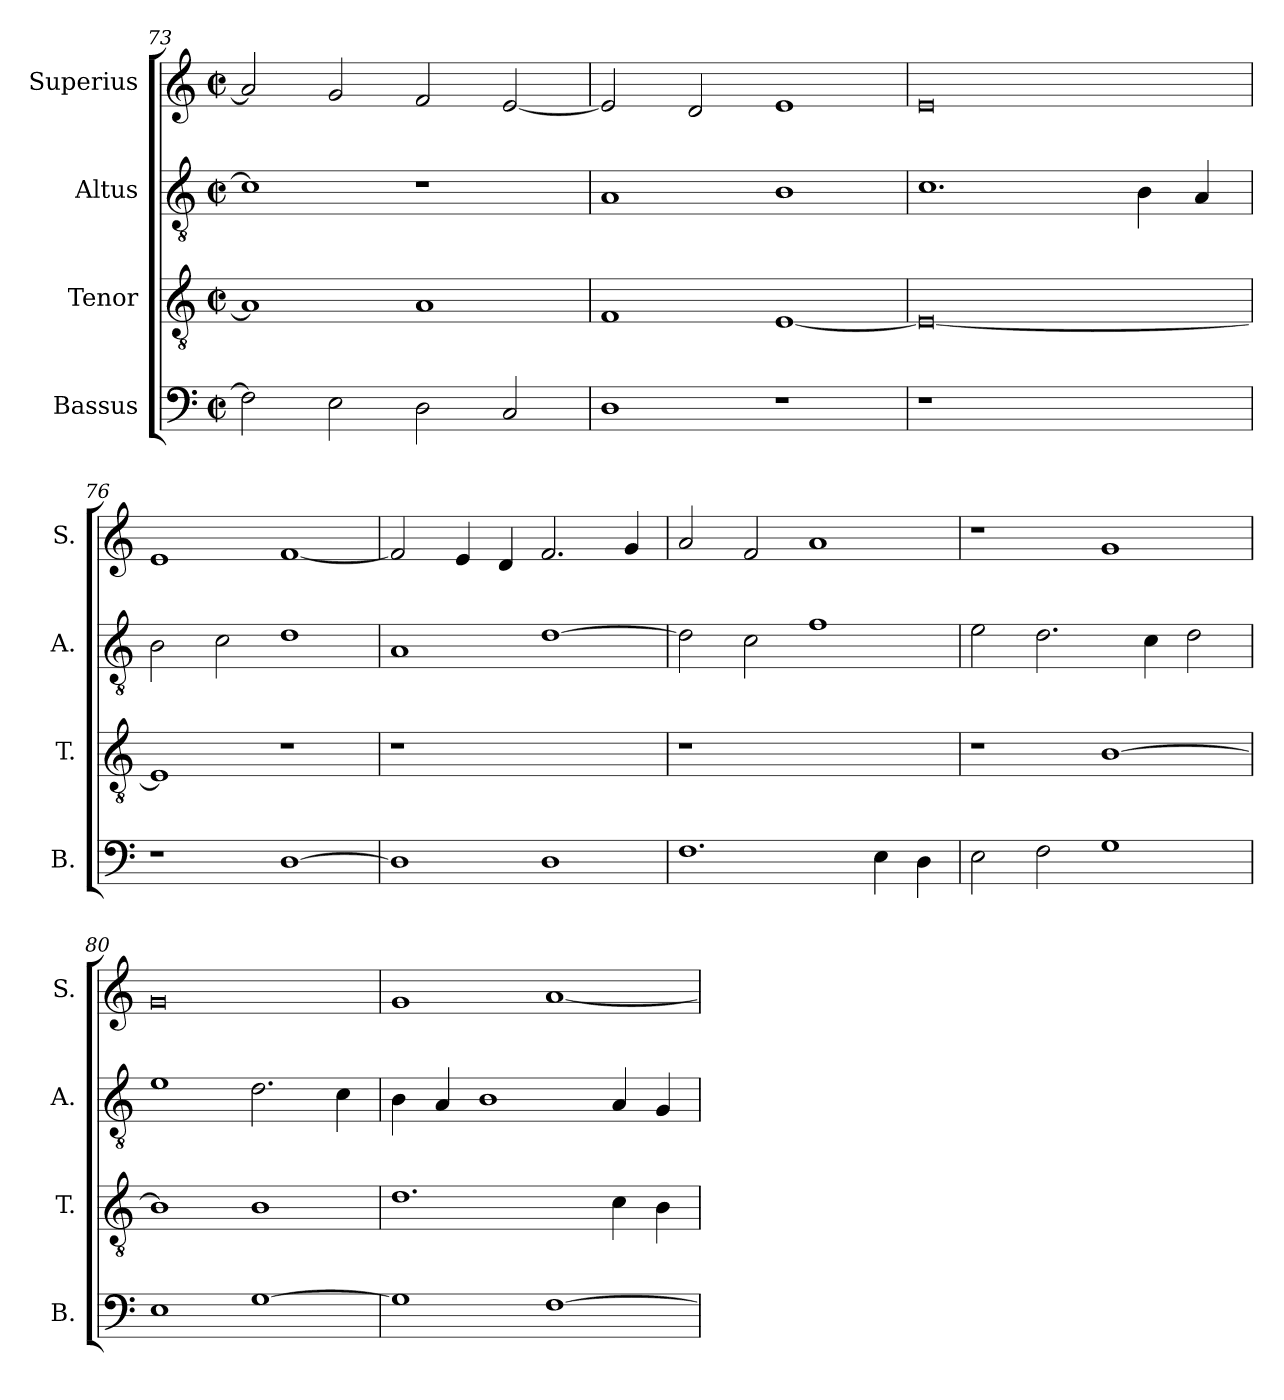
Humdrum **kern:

**kern	**kern	**kern	**kern
*part4	*part3	*part2	*part1
*staff4	*staff3	*staff2	*staff1
*I"Bassus	*I"Tenor	*I"Altus	*I"Superius
*I'B.	*I'T.	*I'A.	*I'S.
*clefF4	*clefGv2	*clefGv2	*clefG2
*	*ITrd7c12	*ITrd7c12	*
*k[]	*k[]	*k[]	*k[]
*C:	*C:	*C:	*C:
*M2/2	*M2/2	*M2/2	*M2/2
*met(c|)	*met(c|)	*met(c|)	*met(c|)
=73	=73	=73	=73
2Fi\]	1AAi]	1Ci]	2ai/]
2Ei\	.	.	2gi/
2Di\	1AAi	1r	2fi/
2Ci/	.	.	[<2ei/
=74	=74	=74	=74
1Di	1FFi	1AAi	2ei/]
.	.	.	2di/
1r	[<1EEi	1BBi	1ei
=75	=75	=75	=75
!LO:N:vis=1	!	!	!
1r	0EEi_<	1.Ci	0ei
1ryy	.	.	.
.	.	4BBi\	.
.	.	4AAi/	.
!!LO:LB:g=z
=76	=76	=76	=76
1r	1EEi]	2BBi\	1ei
.	.	2Ci\	.
[>1Di	1r	1Di	[<1fi
=77	=77	=77	=77
!	!LO:N:vis=1	!	!
1Di]	1r	1AAi	2fi/]
.	.	.	4ei/
.	.	.	4di/
1Di	1ryy	[>1Di	2.fi/
.	.	.	4gi/
=78	=78	=78	=78
!	!LO:N:vis=1	!	!
1.Fi	1r	2Di\]	2ai/
.	.	2Ci\	2fi/
.	1ryy	1Fi	1ai
4Ei\	.	.	.
4Di\	.	.	.
=79	=79	=79	=79
2Ei\	1r	2Ei\	1r
2Fi\	.	2.Di\	.
1Gi	[>1BBi	.	1gi
.	.	4Ci\	.
.	.	2Di\	.
=80	=80	=80	=80
1Ei	1BBi]	1Ei	0gi
[>1Gi	1BBi	2.Di\	.
.	.	4Ci\	.
!!LO:PB:g=z
=81	=81	=81	=81
1Gi]	1.Di	4BBi\	1gi
.	.	4AAi/	.
.	.	1BBi	.
[>1Fi	.	.	[<1ai
.	4Ci\	4AAi/	.
.	4BBi\	4GGi/	.
=	=	=	=
*-	*-	*-	*-
